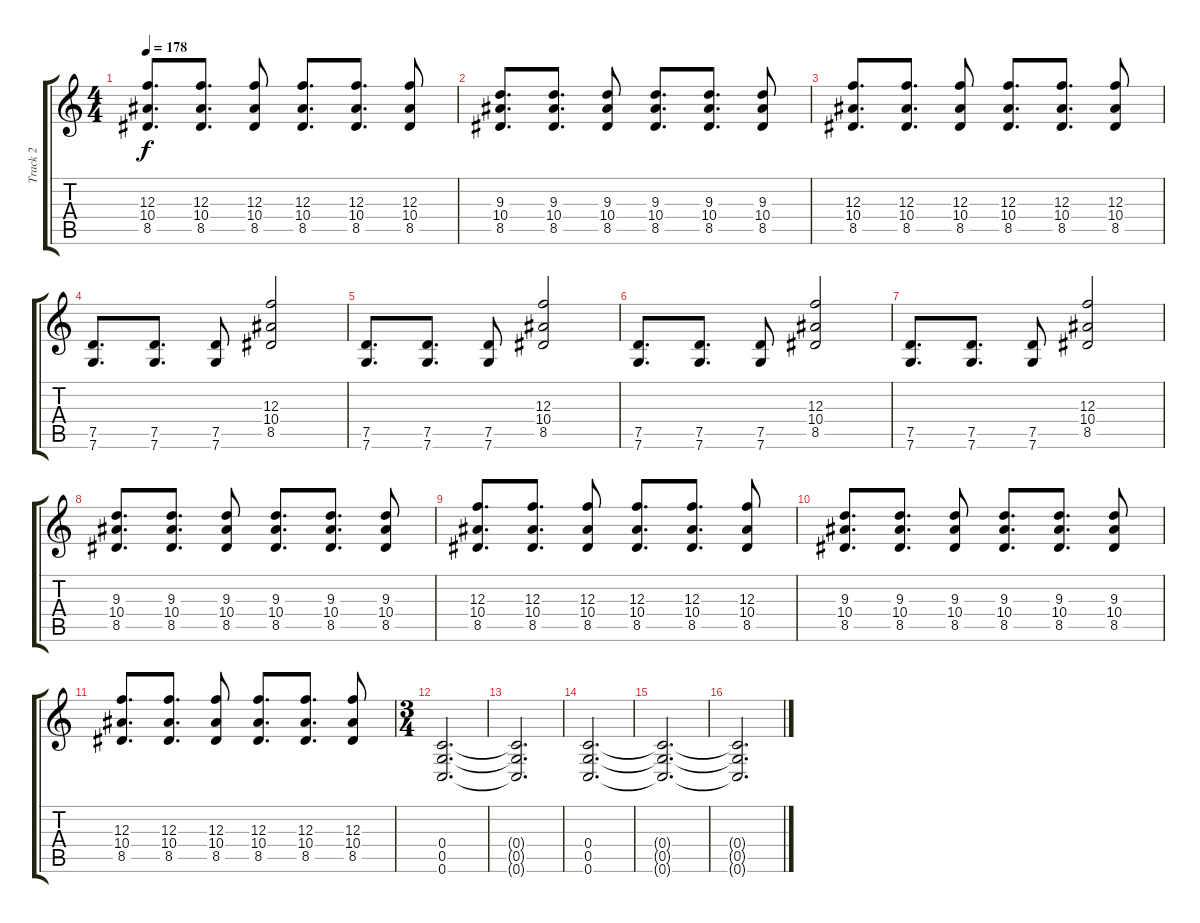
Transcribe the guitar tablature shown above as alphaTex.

\track ("Track 2" "Track 2") {instrument distortionguitar}
\staff {score tabs}
\tuning (D4 A3 F3 C3 G2 C2) {hide}
\ts (4 4)
\tempo 178
\clef g2
\ks c
(12.3 10.4 8.5).8{d dy f} (12.3 10.4 8.5).8{d} (12.3 10.4 8.5).8 (12.3 10.4 8.5).8{d} (12.3 10.4 8.5).8{d} (12.3 10.4 8.5).8 |
(9.3 10.4 8.5).8{d} (9.3 10.4 8.5).8{d} (9.3 10.4 8.5).8 (9.3 10.4 8.5).8{d} (9.3 10.4 8.5).8{d} (9.3 10.4 8.5).8 |
(12.3 10.4 8.5).8{d} (12.3 10.4 8.5).8{d} (12.3 10.4 8.5).8 (12.3 10.4 8.5).8{d} (12.3 10.4 8.5).8{d} (12.3 10.4 8.5).8 |
(7.5 7.6).8{d} (7.5 7.6).8{d} (7.5 7.6).8 (12.3 10.4 8.5).2 |
(7.5 7.6).8{d} (7.5 7.6).8{d} (7.5 7.6).8 (12.3 10.4 8.5).2 |
(7.5 7.6).8{d} (7.5 7.6).8{d} (7.5 7.6).8 (12.3 10.4 8.5).2 |
(7.5 7.6).8{d} (7.5 7.6).8{d} (7.5 7.6).8 (12.3 10.4 8.5).2 |
(9.3 10.4 8.5).8{d} (9.3 10.4 8.5).8{d} (9.3 10.4 8.5).8 (9.3 10.4 8.5).8{d} (9.3 10.4 8.5).8{d} (9.3 10.4 8.5).8 |
(12.3 10.4 8.5).8{d} (12.3 10.4 8.5).8{d} (12.3 10.4 8.5).8 (12.3 10.4 8.5).8{d} (12.3 10.4 8.5).8{d} (12.3 10.4 8.5).8 |
(9.3 10.4 8.5).8{d} (9.3 10.4 8.5).8{d} (9.3 10.4 8.5).8 (9.3 10.4 8.5).8{d} (9.3 10.4 8.5).8{d} (9.3 10.4 8.5).8 |
(12.3 10.4 8.5).8{d} (12.3 10.4 8.5).8{d} (12.3 10.4 8.5).8 (12.3 10.4 8.5).8{d} (12.3 10.4 8.5).8{d} (12.3 10.4 8.5).8 |
\ts (3 4)
(0.4 0.5 0.6).2{d} |
(0.4{t} 0.5{t} 0.6{t}).2{d} |
(0.4 0.5 0.6).2{d} |
(0.4{t} 0.5{t} 0.6{t}).2{d} |
(0.4{t} 0.5{t} 0.6{t}).2{d}
